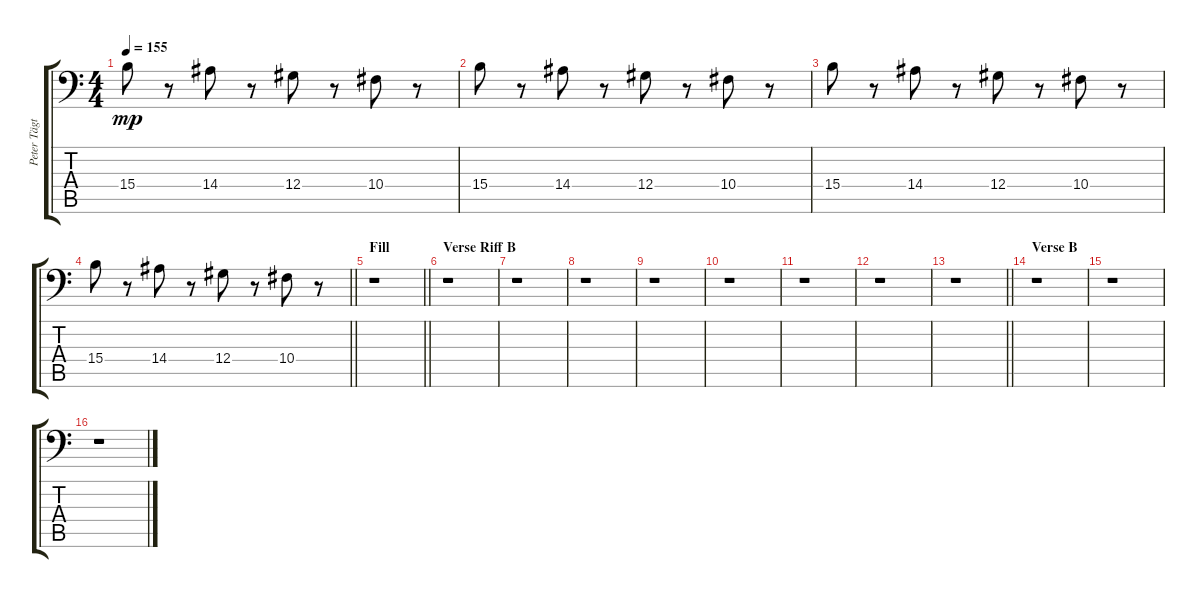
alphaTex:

\track ("Peter Tägtgren (Keyboard II)" "Peter Tägt") {instrument choiraahs}
\staff {score tabs}
\tuning (Bb3 F3 Db3 Ab2 Eb2 Bb1) {hide}
\ts (4 4)
\tempo 155
\clef f4
\ks c
15.4.8{dy mp} r.8 14.4.8 r.8 12.4.8 r.8 10.4.8 r.8 |
15.4.8 r.8 14.4.8 r.8 12.4.8 r.8 10.4.8 r.8 |
15.4.8 r.8 14.4.8 r.8 12.4.8 r.8 10.4.8 r.8 |
\barLineRight lightlight
15.4.8 r.8 14.4.8 r.8 12.4.8 r.8 10.4.8 r.8 |
\section ("" "Fill")
\barLineRight lightlight
r.1 |
\section ("" "Verse Riff B")
r.1 |
r.1 |
r.1 |
r.1 |
r.1 |
r.1 |
r.1 |
\barLineRight lightlight
r.1 |
\section ("" "Verse B")
r.1 |
r.1 |
r.1
